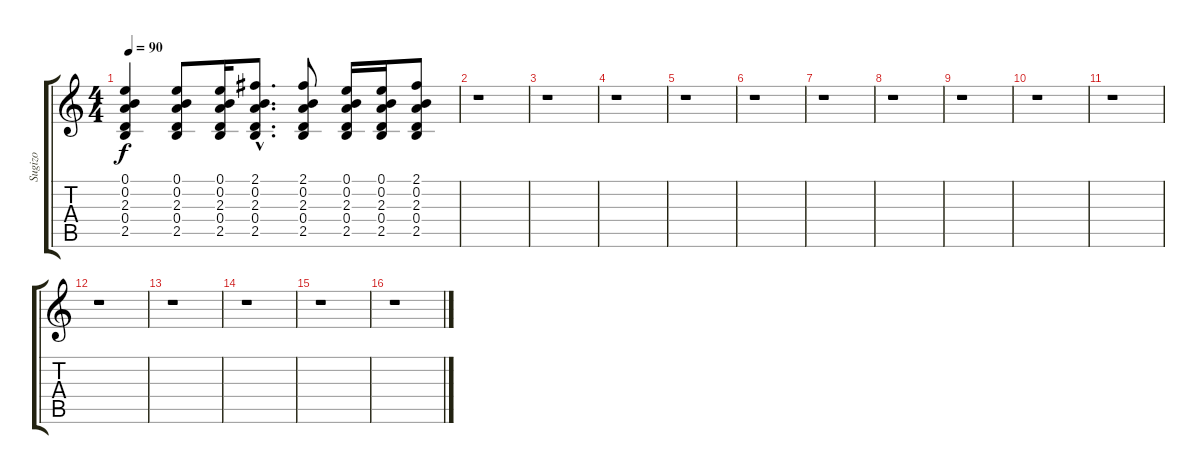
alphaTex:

\track ("Sugizo" "Sugizo") {instrument acousticguitarsteel}
\staff {score tabs}
\tuning (E4 B3 G3 D3 A2 E2) {hide}
\ts (4 4)
\tempo 90
\clef g2
\ks c
(0.1 0.2 2.3 0.4 2.5).4{dy f} (0.1 0.2 2.3 0.4 2.5).8 (0.1 0.2 2.3 0.4 2.5).16 (2.1{hac} 0.2{hac} 2.3{hac} 0.4{hac} 2.5{hac}).8{d} (2.1 0.2 2.3 0.4 2.5).8 (0.1 0.2 2.3 0.4 2.5).16 (0.1 0.2 2.3 0.4 2.5).16 (2.1 0.2 2.3 0.4 2.5).8 |
r.1 |
r.1 |
r.1 |
r.1 |
r.1 |
r.1 |
r.1 |
r.1 |
r.1 |
r.1 |
r.1 |
r.1 |
r.1 |
r.1 |
r.1
